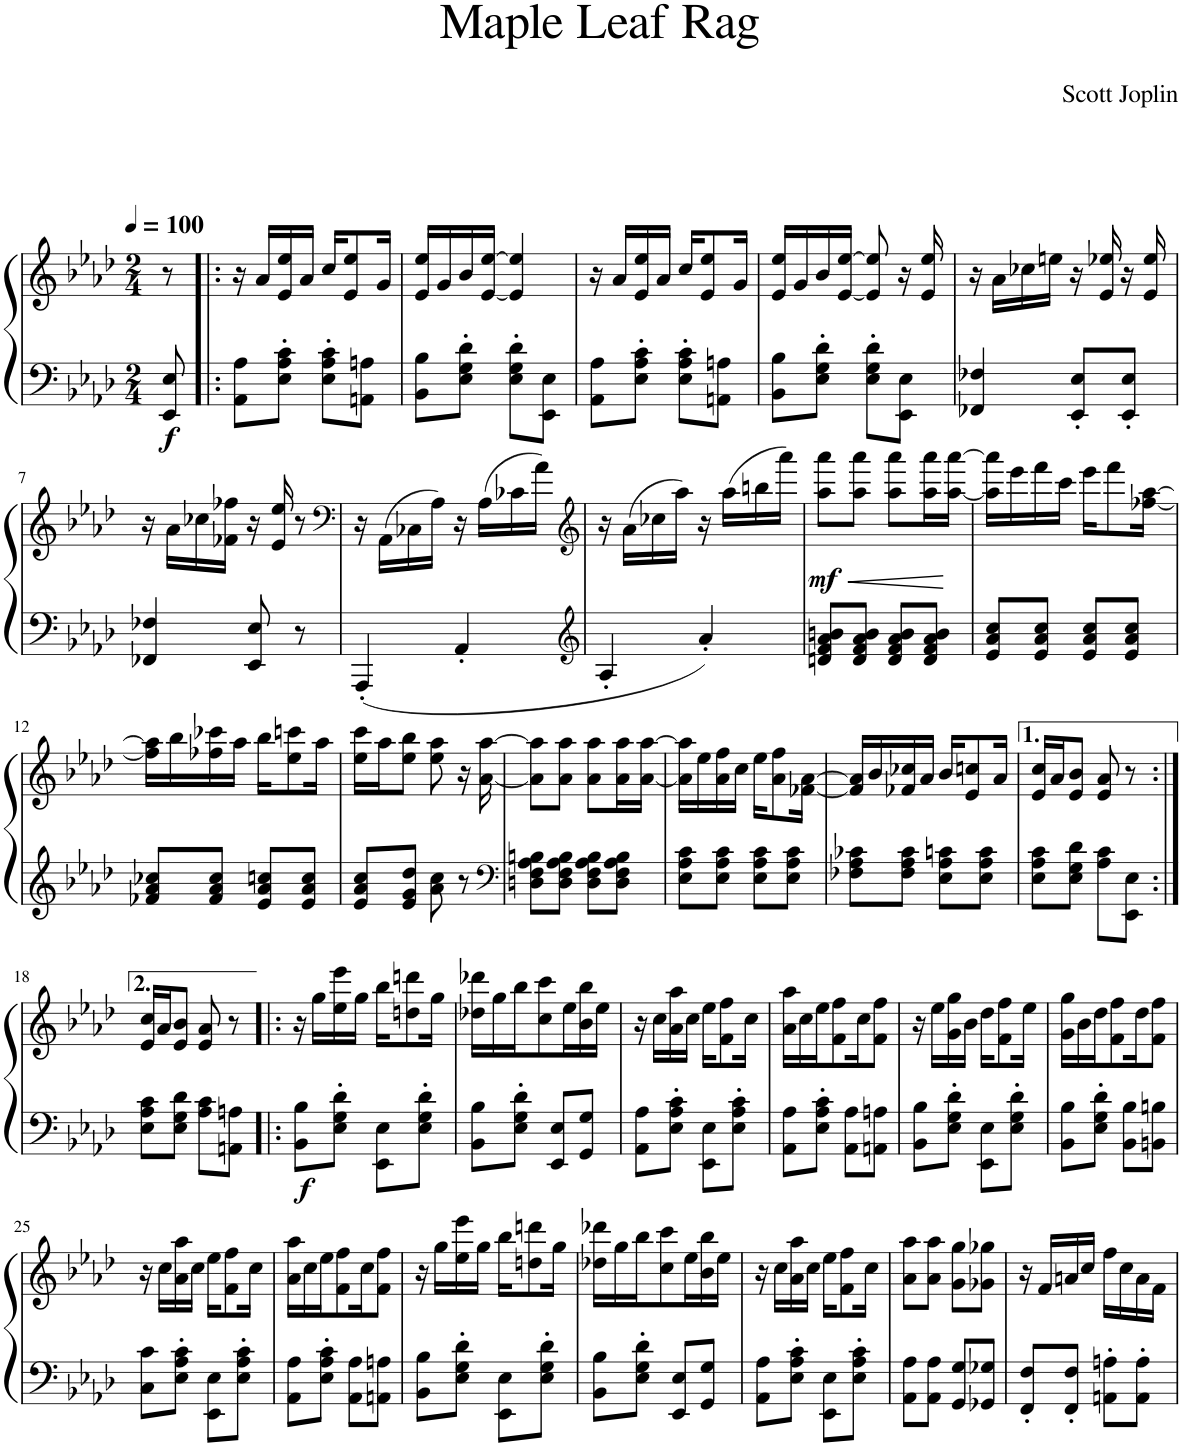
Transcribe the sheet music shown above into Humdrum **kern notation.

**kern	**kern	**dynam
*part1	*part1	*part1
*staff2	*staff1	*staff1/2
*I"Piano	*	*
*I'Pno.	*	*
*clefF4	*clefG2	*
*k[b-e-a-d-]	*k[b-e-a-d-]	*
*M2/4	*M2/4	*
*MM100	*MM100	*
=1	=1	=1
!	!	!LO:DY:b=2
8EE-/ 8E-/	8r	f
=2!|:	=2!|:	=2!|:
8AA-\ 8A-\L	16r	.
.	16a-/LL	.
8E-\' 8A-\' 8c\'J	16e-/ 16ee-/	.
.	16a-/JJ	.
8E-\' 8A-\' 8c\'L	16cc/KL	.
.	8e-/ 8ee-/	.
8AAn\ 8An\J	.	.
.	16g/Jk	.
=3	=3	=3
8BB-\ 8B-\L	16e-/ 16ee-/LL	.
.	16g/	.
8E-\' 8G\' 8d-\'J	16b-/	.
.	[16e-/ [16ee-/JJ	.
8E-\' 8G\' 8d-\'L	4e-/] 4ee-/]	.
8EE-\ 8E-\J	.	.
=4	=4	=4
8AA-\ 8A-\L	16r	.
.	16a-/LL	.
8E-\' 8A-\' 8c\'J	16e-/ 16ee-/	.
.	16a-/JJ	.
8E-\' 8A-\' 8c\'L	16cc/KL	.
.	8e-/ 8ee-/	.
8AAn\ 8An\J	.	.
.	16g/Jk	.
=5	=5	=5
8BB-\ 8B-\L	16e-/ 16ee-/LL	.
.	16g/	.
8E-\' 8G\' 8d-\'J	16b-/	.
.	[16e-/ [16ee-/JJ	.
8E-\' 8G\' 8d-\'L	8e-/] 8ee-/]	.
8EE-\ 8E-\J	16r	.
.	16e-/ 16ee-/	.
=6	=6	=6
4FF-X/ 4F-X/	16r	.
.	16a-\LL	.
.	16cc-X\	.
.	16een\JJ	.
8EE-/' 8E-/'L	16r	.
.	16e-/ 16ee-X/	.
8EE-/' 8E-/'J	16r	.
.	16e-/ 16ee-/	.
!!LO:LB:g=z
=7	=7	=7
4FF-X/ 4F-X/	16r	.
.	16a-\LL	.
.	16cc-X\	.
.	16f-X\ 16ff-X\JJ	.
8EE-/ 8E-/	16r	.
.	16e-/ 16ee-/	.
8r	8r	.
=8	=8	=8
*	*clefF4	*
4AAA-'/	16r	.
.	(16AA-\LL	.
.	16C-X\	.
.	16A-\JJ)	.
4AA-'/	16r	.
.	(16A-\LL	.
.	16c-X\	.
.	16a-\JJ)	.
=9	=9	=9
*clefG2	*clefG2	*
4A-'/	16r	.
.	(16a-\LL	.
.	16cc-X\	.
.	16aa-\JJ)	.
4a-'/	16r	.
.	(16aa-\LL	.
.	16bbn\	.
.	16aaa-\JJ)	.
=10	=10	=10
!	!	!LO:HP:b
!	!	!LO:DY:n=1:b
8dn/ 8f/ 8a-/ 8bn/L	8aa-\ 8aaa-\L	< mf
8d/ 8f/ 8a-/ 8b/J	8aa-\ 8aaa-\J	.
8d/ 8f/ 8a-/ 8b/L	8aa-\ 8aaa-\L	.
8d/ 8f/ 8a-/ 8b/J	16aa-\ 16aaa-\L	.
.	[16aa-\ [16aaa-\JJ	.
.	.	[
=11	=11	=11
8e-/ 8a-/ 8cc/L	16aa-\] 16aaa-\]LL	.
.	16eee-\	.
8e-/ 8a-/ 8cc/J	16fff\	.
.	16ccc\JJ	.
8e-/ 8a-/ 8cc/L	16eee-\KL	.
.	8fff\	.
8e-/ 8a-/ 8cc/J	.	.
.	[16ff-X\ [16aa-\Jk	.
!!LO:LB:g=z
=12	=12	=12
8f-X/ 8a-/ 8cc-X/L	16ff-\] 16aa-\]LL	.
.	16bb-\	.
8f-/ 8a-/ 8cc-/J	16ff-X\ 16ccc-X\	.
.	16aa-\JJ	.
8e-/ 8a-/ 8ccn/L	16bb-\KL	.
.	8ee-\ 8cccn\	.
8e-/ 8a-/ 8cc/J	.	.
.	16aa-\Jk	.
=13	=13	=13
8e-/ 8a-/ 8cc/L	16ee-\ 16ccc\LL	.
.	16aa-\J	.
8e-/ 8g/ 8dd-/J	8ee-\ 8bb-\J	.
8a-\ 8cc\	8ee-\ 8aa-\	.
8r	16r	.
.	[16a-\ [16aa-\	.
=14	=14	=14
*clefF4	*	*
8Dn\ 8F\ 8A-\ 8Bn\L	8a-\] 8aa-\]L	.
8D\ 8F\ 8A-\ 8B\J	8a-\ 8aa-\J	.
8D\ 8F\ 8A-\ 8B\L	8a-\ 8aa-\L	.
8D\ 8F\ 8A-\ 8B\J	16a-\ 16aa-\L	.
.	[16a-\ [16aa-\JJ	.
=15	=15	=15
8E-\ 8A-\ 8c\L	16a-\] 16aa-\]LL	.
.	16ee-\	.
8E-\ 8A-\ 8c\J	16a-\ 16ff\	.
.	16cc\JJ	.
8E-\ 8A-\ 8c\L	16ee-\KL	.
.	8a-\ 8ff\	.
8E-\ 8A-\ 8c\J	.	.
.	[16f-X\ [16a-\Jk	.
=16	=16	=16
8F-X\ 8A-\ 8c-X\L	16f-/] 16a-/]LL	.
.	16b-/	.
8F-\ 8A-\ 8c-\J	16f-X/ 16cc-X/	.
.	16a-/JJ	.
8E-\ 8A-\ 8cn\L	16b-/KL	.
.	8e-/ 8ccn/	.
8E-\ 8A-\ 8c\J	.	.
.	16a-/Jk	.
=17	=17	=17
8E-\ 8A-\ 8c\L	16e-/ 16cc/LL	.
.	16a-/J	.
8E-\ 8G\ 8d-\J	8e-/ 8b-/J	.
8A-\ 8c\L	8e-/ 8a-/	.
8EE-\ 8E-\J	8r	.
!!LO:LB:g=z
=18:|!	=18:|!	=18:|!
8E-\ 8A-\ 8c\L	16e-/ 16cc/LL	.
.	16a-/J	.
8E-\ 8G\ 8d-\J	8e-/ 8b-/J	.
8A-\ 8c\L	8e-/ 8a-/	.
8AAn\ 8An\J	8r	.
=19!|:	=19!|:	=19!|:
!	!	!LO:DY:b=2
8BB-\ 8B-\L	16r	f
.	16gg\LL	.
8E-\' 8G\' 8d-\'J	16ee-\ 16eee-\	.
.	16gg\JJ	.
8EE-\ 8E-\L	16bb-\KL	.
.	8ddn\ 8dddn\	.
8E-\' 8G\' 8d-\'J	.	.
.	16gg\Jk	.
=20	=20	=20
8BB-\ 8B-\L	16dd-X\ 16ddd-X\LL	.
.	16gg\	.
8E-\' 8G\' 8d-\'J	16bb-\J	.
.	8cc\ 8ccc\	.
8EE-/ 8E-/L	.	.
.	16ee-\L	.
8GG/ 8G/J	16b-\ 16bb-\	.
.	16ee-\JJ	.
=21	=21	=21
8AA-\ 8A-\L	16r	.
.	16cc\LL	.
8E-\' 8A-\' 8c\'J	16a-\ 16aa-\	.
.	16cc\JJ	.
8EE-\ 8E-\L	16ee-\KL	.
.	8f\ 8ff\	.
8E-\' 8A-\' 8c\'J	.	.
.	16cc\Jk	.
=22	=22	=22
8AA-\ 8A-\L	16a-\ 16aa-\LL	.
.	16cc\	.
8E-\' 8A-\' 8c\'J	16ee-\J	.
.	8f\ 8ff\	.
8AA-\ 8A-\L	.	.
.	16cc\K	.
8AAn\ 8An\J	8f\ 8ff\J	.
=23	=23	=23
8BB-\ 8B-\L	16r	.
.	16ee-\LL	.
8E-\' 8G\' 8d-\'J	16g\ 16gg\	.
.	16b-\JJ	.
8EE-\ 8E-\L	16dd-\KL	.
.	8f\ 8ff\	.
8E-\' 8G\' 8d-\'J	.	.
.	16ee-\Jk	.
=24	=24	=24
8BB-\ 8B-\L	16g\ 16gg\LL	.
.	16b-\	.
8E-\' 8G\' 8d-\'J	16dd-\J	.
.	8f\ 8ff\	.
8BB-\ 8B-\L	.	.
.	16dd-\K	.
8BBn\ 8Bn\J	8f\ 8ff\J	.
!!LO:LB:g=z
=25	=25	=25
8C\ 8c\L	16r	.
.	16cc\LL	.
8E-\' 8A-\' 8c\'J	16a-\ 16aa-\	.
.	16cc\JJ	.
8EE-\ 8E-\L	16ee-\KL	.
.	8f\ 8ff\	.
8E-\' 8A-\' 8c\'J	.	.
.	16cc\Jk	.
=26	=26	=26
8AA-\ 8A-\L	16a-\ 16aa-\LL	.
.	16cc\	.
8E-\' 8A-\' 8c\'J	16ee-\J	.
.	8f\ 8ff\	.
8AA-\ 8A-\L	.	.
.	16cc\K	.
8AAn\ 8An\J	8f\ 8ff\J	.
=27	=27	=27
8BB-\ 8B-\L	16r	.
.	16gg\LL	.
8E-\' 8G\' 8d-\'J	16ee-\ 16eee-\	.
.	16gg\JJ	.
8EE-\ 8E-\L	16bb-\KL	.
.	8ddn\ 8dddn\	.
8E-\' 8G\' 8d-\'J	.	.
.	16gg\Jk	.
=28	=28	=28
8BB-\ 8B-\L	16dd-X\ 16ddd-X\LL	.
.	16gg\	.
8E-\' 8G\' 8d-\'J	16bb-\J	.
.	8cc\ 8ccc\	.
8EE-/ 8E-/L	.	.
.	16ee-\L	.
8GG/ 8G/J	16b-\ 16bb-\	.
.	16ee-\JJ	.
=29	=29	=29
8AA-\ 8A-\L	16r	.
.	16cc\LL	.
8E-\' 8A-\' 8c\'J	16a-\ 16aa-\	.
.	16cc\JJ	.
8EE-\ 8E-\L	16ee-\KL	.
.	8f\ 8ff\	.
8E-\' 8A-\' 8c\'J	.	.
.	16cc\Jk	.
=30	=30	=30
8AA-\ 8A-\L	8a-\ 8aa-\L	.
8AA-\ 8A-\J	8a-\ 8aa-\J	.
8GG/ 8G/L	8g\ 8gg\L	.
8GG-X/ 8G-X/J	8g-X\ 8gg-X\J	.
=31	=31	=31
8FF/' 8F/'L	16r	.
.	16f/LL	.
8FF/' 8F/'J	16an/	.
.	16cc/JJ	.
8AAn\' 8An\'L	16ff\LL	.
.	16cc\	.
8AA\' 8A\'J	16a\	.
.	16f\JJ	.
=	=	=
*-	*-	*-
